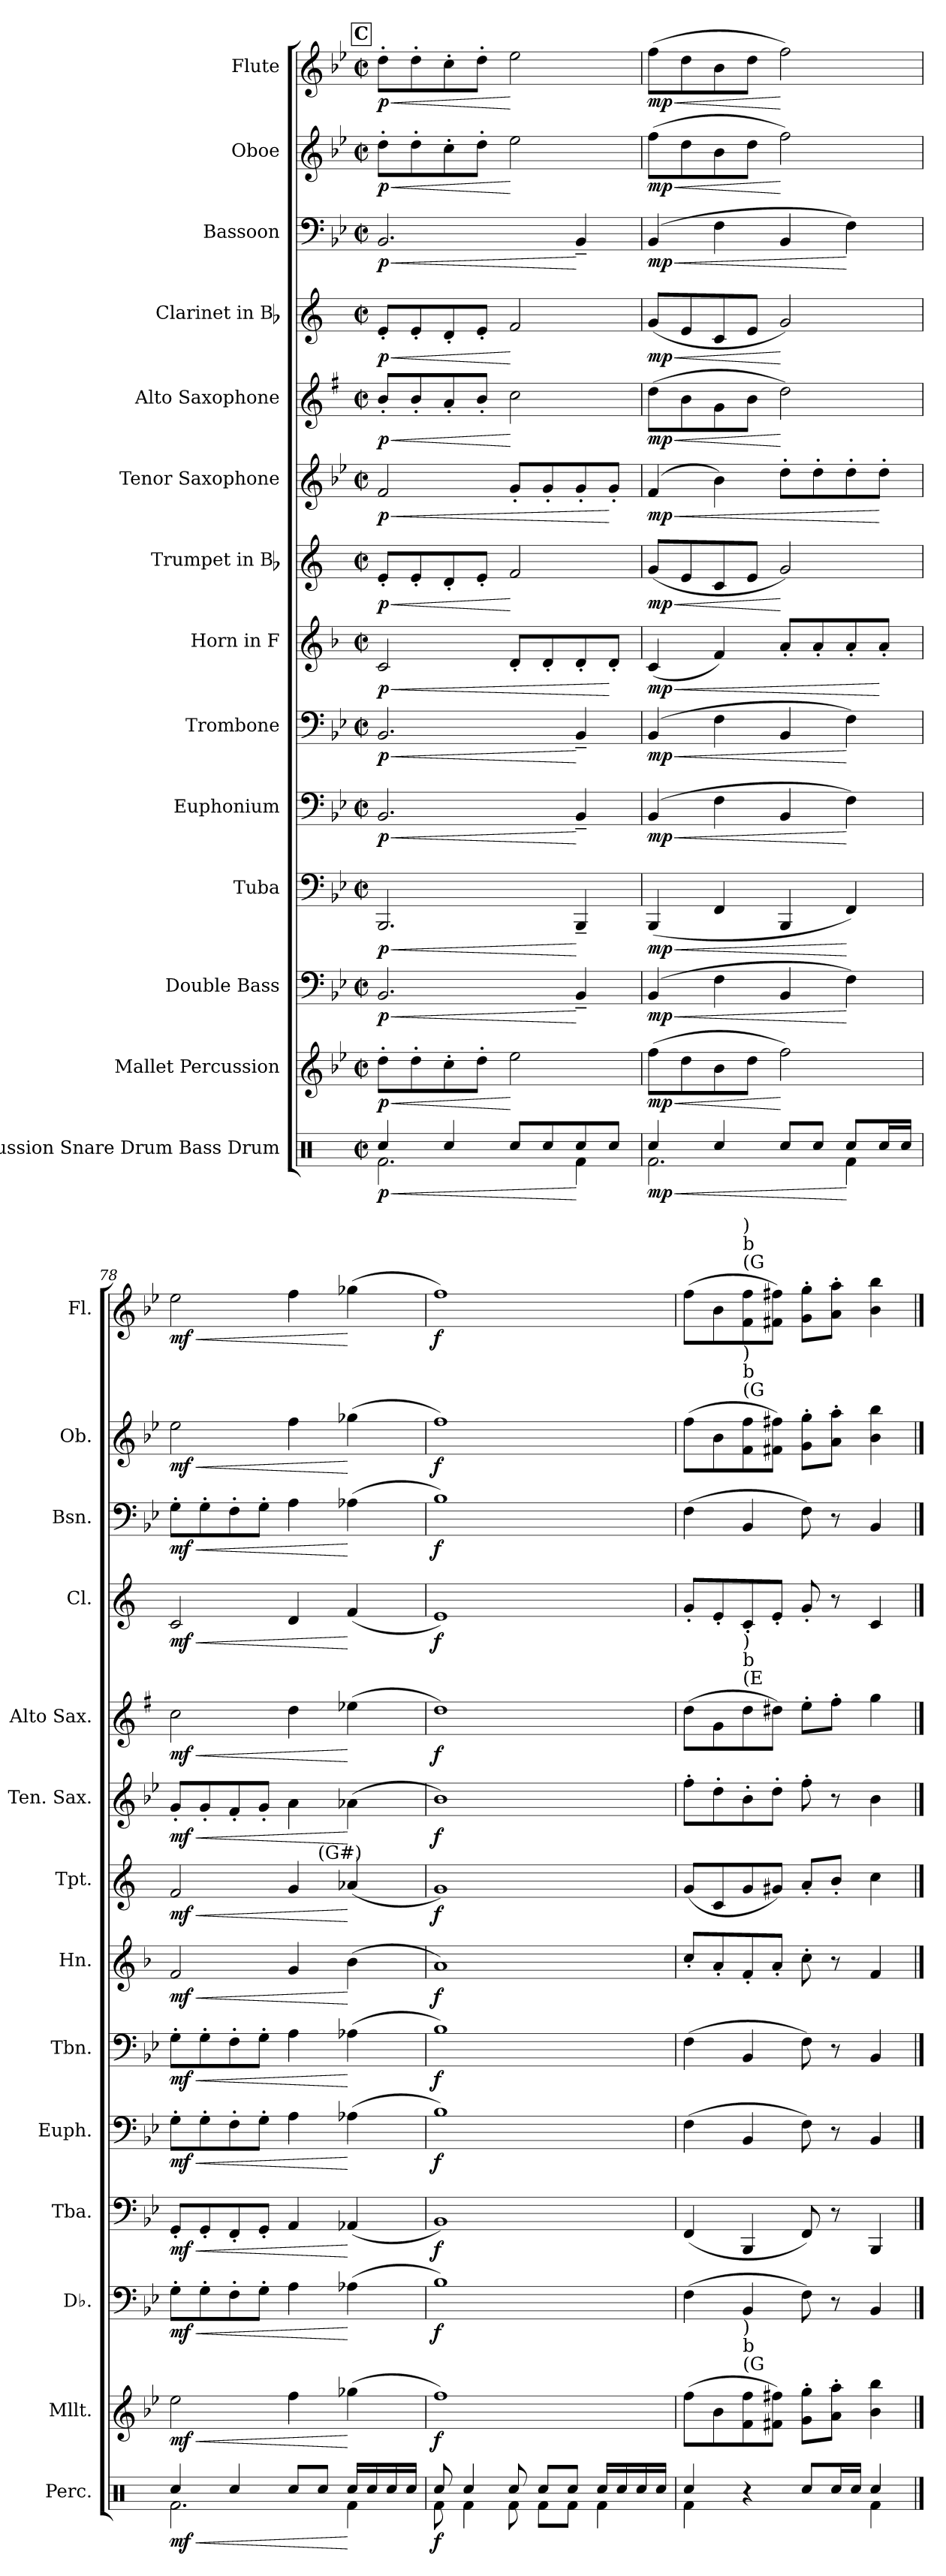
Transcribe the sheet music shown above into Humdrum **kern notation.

**kern	**dynam	**kern	**dynam	**kern	**dynam	**kern	**dynam	**kern	**dynam	**kern	**dynam	**kern	**dynam	**kern	**dynam	**kern	**dynam	**kern	**dynam	**kern	**dynam	**kern	**dynam	**kern	**dynam	**kern	**dynam
*part14	*part14	*part13	*part13	*part12	*part12	*part11	*part11	*part10	*part10	*part9	*part9	*part8	*part8	*part7	*part7	*part6	*part6	*part5	*part5	*part4	*part4	*part3	*part3	*part2	*part2	*part1	*part1
*staff14	*staff14	*staff13	*staff13	*staff12	*staff12	*staff11	*staff11	*staff10	*staff10	*staff9	*staff9	*staff8	*staff8	*staff7	*staff7	*staff6	*staff6	*staff5	*staff5	*staff4	*staff4	*staff3	*staff3	*staff2	*staff2	*staff1	*staff1
*I"Percussion Snare Drum Bass Drum	*	*I"Mallet Percussion	*	*I"Double Bass	*	*I"Tuba	*	*I"Euphonium	*	*I"Trombone	*	*I"Horn in F	*	*I"Trumpet in Bb	*	*I"Tenor Saxophone	*	*I"Alto Saxophone	*	*I"Clarinet in Bb	*	*I"Bassoon	*	*I"Oboe	*	*I"Flute	*
*I'Perc.	*	*I'Mllt.	*	*I'Db.	*	*I'Tba.	*	*I'Euph.	*	*I'Tbn.	*	*I'Hn.	*	*I'Tpt.	*	*I'Ten. Sax.	*	*I'Alto Sax.	*	*I'Cl.	*	*I'Bsn.	*	*I'Ob.	*	*I'Fl.	*
*clefX	*	*clefG2	*	*clefF4	*	*clefF4	*	*clefF4	*	*clefF4	*	*clefG2	*	*clefG2	*	*clefG2	*	*clefG2	*	*clefG2	*	*clefF4	*	*clefG2	*	*clefG2	*
*	*	*ITrd-14c-24	*	*ITrd7c12	*	*	*	*	*	*	*	*ITrd4c7	*	*ITrd1c2	*	*ITrd8c14	*	*ITrd5c9	*	*ITrd1c2	*	*	*	*	*	*	*
*k[]	*	*k[b-e-]	*	*k[b-e-]	*	*k[b-e-]	*	*k[b-e-]	*	*k[b-e-]	*	*k[b-e-]	*	*k[b-e-]	*	*k[b-e-]	*	*k[b-e-]	*	*k[b-e-]	*	*k[b-e-]	*	*k[b-e-]	*	*k[b-e-]	*
*C:	*	*B-:	*	*B-:	*	*B-:	*	*B-:	*	*B-:	*	*B-:	*	*B-:	*	*B-:	*	*B-:	*	*B-:	*	*B-:	*	*B-:	*	*B-:	*
*M2/2	*	*M2/2	*	*M2/2	*	*M2/2	*	*M2/2	*	*M2/2	*	*M2/2	*	*M2/2	*	*M2/2	*	*M2/2	*	*M2/2	*	*M2/2	*	*M2/2	*	*M2/2	*
*met(c|)	*	*met(c|)	*	*met(c|)	*	*met(c|)	*	*met(c|)	*	*met(c|)	*	*met(c|)	*	*met(c|)	*	*met(c|)	*	*met(c|)	*	*met(c|)	*	*met(c|)	*	*met(c|)	*	*met(c|)	*
!!LO:REH:place=s1:color=#000000:enc=box:fs=9.8061:t=C
=76	=76	=76	=76	=76	=76	=76	=76	=76	=76	=76	=76	=76	=76	=76	=76	=76	=76	=76	=76	=76	=76	=76	=76	=76	=76	=76	=76
*^	*	*	*	*	*	*	*	*	*	*	*	*	*	*	*	*	*	*	*	*	*	*	*	*	*	*	*
!	!	!LO:HP:b	!	!LO:HP:b	!	!LO:HP:b	!	!LO:HP:b	!	!LO:HP:b	!	!LO:HP:b	!	!LO:HP:b	!	!LO:HP:b	!	!LO:HP:b	!	!LO:HP:b	!	!LO:HP:b	!	!LO:HP:b	!	!LO:HP:b	!	!LO:HP:b
4Rcci/	2.Rfi\	< p	8dddd'i\L	< p	2.BBB-i/	< p	2.BBB-i/	< p	2.BB-i/	< p	2.BB-i/	< p	2Fi/	< p	8d'i/L	< p	2Fi/	< p	8d'i/L	< p	8d'i/L	< p	2.BB-i/	< p	8dd'i\L	< p	8dd'i\L	< p
.	.	.	8dddd'i\	.	.	.	.	.	.	.	.	.	.	.	8d'i/	.	.	.	8d'i/	.	8d'i/	.	.	.	8dd'i\	.	8dd'i\	.
4Rcci/	.	.	8cccc'i\	.	.	.	.	.	.	.	.	.	.	.	8c'i/	.	.	.	8c'i/	.	8c'i/	.	.	.	8cc'i\	.	8cc'i\	.
.	.	.	8dddd'i\J	.	.	.	.	.	.	.	.	.	.	.	8d'i/J	.	.	.	8d'i/J	.	8d'i/J	.	.	.	8dd'i\J	.	8dd'i\J	.
8Rcci/L	.	.	2eeee-i\	[	.	.	.	.	.	.	.	.	8G'i/L	.	2e-i/	[	8G'i/L	.	2e-i\	[	2e-i/	[	.	.	2ee-i\	[	2ee-i\	[
8Rcci/	.	.	.	.	.	.	.	.	.	.	.	.	8G'i/	.	.	.	8G'i/	.	.	.	.	.	.	.	.	.	.	.
8Rcci/	4Rfi\	[	.	.	4BBB-~i/	[	4BBB-~i/	[	4BB-~i/	[	4BB-~i/	[	8G'i/	.	.	.	8G'i/	.	.	.	.	.	4BB-~i/	[	.	.	.	.
8Rcci/J	.	.	.	.	.	.	.	.	.	.	.	.	8G'i/J	[	.	.	8G'i/J	[	.	.	.	.	.	.	.	.	.	.
=77	=77	=77	=77	=77	=77	=77	=77	=77	=77	=77	=77	=77	=77	=77	=77	=77	=77	=77	=77	=77	=77	=77	=77	=77	=77	=77	=77	=77
!	!	!LO:HP:b	!	!LO:HP:b	!	!LO:HP:b	!	!LO:HP:b	!	!LO:HP:b	!	!LO:HP:b	!	!LO:HP:b	!	!LO:HP:b	!	!LO:HP:b	!	!LO:HP:b	!	!LO:HP:b	!	!LO:HP:b	!	!LO:HP:b	!	!LO:HP:b
4Rcci/	2.Rfi\	< mp	(8ffffi\L	< mp	(4BBB-i/	< mp	(4BBB-i/	< mp	(4BB-i/	< mp	(4BB-i/	< mp	(4Fi/	< mp	(8fi/L	< mp	(4Fi/	< mp	(8fi\L	< mp	(8fi/L	< mp	(4BB-i/	< mp	(8ffi\L	< mp	(8ffi\L	< mp
.	.	.	8ddddi\	.	.	.	.	.	.	.	.	.	.	.	8di/	.	.	.	8di\	.	8di/	.	.	.	8ddi\	.	8ddi\	.
4Rcci/	.	.	8bbb-i\	.	4FFi\	.	4FFi/	.	4Fi\	.	4Fi\	.	4B-i/)	.	8B-i/	.	4B-i\)	.	8B-i\	.	8B-i/	.	4Fi\	.	8b-i\	.	8b-i\	.
.	.	.	8ddddi\J	.	.	.	.	.	.	.	.	.	.	.	8di/J	.	.	.	8di\J	.	8di/J	.	.	.	8ddi\J	.	8ddi\J	.
8Rcci/L	.	.	2ffffi\)	[	4BBB-i/	.	4BBB-i/	.	4BB-i/	.	4BB-i/	.	8d'i/L	.	2fi/)	[	8d'i\L	.	2fi\)	[	2fi/)	[	4BB-i/	.	2ffi\)	[	2ffi\)	[
8Rcci/J	.	.	.	.	.	.	.	.	.	.	.	.	8d'i/	.	.	.	8d'i\	.	.	.	.	.	.	.	.	.	.	.
8Rcci/L	4Rfi\	[	.	.	4FFi\)	[	4FFi/)	[	4Fi\)	[	4Fi\)	[	8d'i/	.	.	.	8d'i\	.	.	.	.	.	4Fi\)	[	.	.	.	.
16Rcci/L	.	.	.	.	.	.	.	.	.	.	.	.	8d'i/J	[	.	.	8d'i\J	[	.	.	.	.	.	.	.	.	.	.
16Rcci/JJ	.	.	.	.	.	.	.	.	.	.	.	.	.	.	.	.	.	.	.	.	.	.	.	.	.	.	.	.
=78	=78	=78	=78	=78	=78	=78	=78	=78	=78	=78	=78	=78	=78	=78	=78	=78	=78	=78	=78	=78	=78	=78	=78	=78	=78	=78	=78	=78
!	!	!LO:HP:b	!	!LO:HP:b	!	!LO:HP:b	!	!LO:HP:b	!	!LO:HP:b	!	!LO:HP:b	!	!LO:HP:b	!	!LO:HP:b	!	!LO:HP:b	!	!LO:HP:b	!	!LO:HP:b	!	!LO:HP:b	!	!LO:HP:b	!	!LO:HP:b
*	*	*	*	*	*	*	*	*	*	*	*	*	*	*	*^	*	*	*	*	*	*	*	*	*	*	*	*	*
4Rcci/	2.Rfi\	< mf	2eeee-i\	< mf	8GG'i\L	< mf	8GG'i/L	< mf	8G'i\L	< mf	8G'i\L	< mf	2B-i/	< mf	2e-i/	2ryy	< mf	8G'i/L	< mf	2e-i\	< mf	2B-i/	< mf	8G'i\L	< mf	2ee-i\	< mf	2ee-i\	< mf
.	.	.	.	.	8GG'i\	.	8GG'i/	.	8G'i\	.	8G'i\	.	.	.	.	.	.	8G'i/	.	.	.	.	.	8G'i\	.	.	.	.	.
4Rcci/	.	.	.	.	8FF'i\	.	8FF'i/	.	8F'i\	.	8F'i\	.	.	.	.	.	.	8F'i/	.	.	.	.	.	8F'i\	.	.	.	.	.
.	.	.	.	.	8GG'i\J	.	8GG'i/J	.	8G'i\J	.	8G'i\J	.	.	.	.	.	.	8G'i/J	.	.	.	.	.	8G'i\J	.	.	.	.	.
8Rcci/L	.	.	4ffffi\	.	4AAi\	.	4AAi/	.	4Ai\	.	4Ai\	.	4ci/	.	4fi/	8ryy	.	4Ai\	.	4fi\	.	4ci/	.	4Ai\	.	4ffi\	.	4ffi\	.
!	!	!	!	!	!	!	!	!	!	!	!	!	!	!	!	!LO:TX:a:t=(G#)	!	!	!	!	!	!	!	!	!	!	!	!	!
8Rcci/J	.	.	.	.	.	.	.	.	.	.	.	.	.	.	.	4.ryy	.	.	.	.	.	.	.	.	.	.	.	.	.
16Rcci/LL	4Rfi\	[	(4gggg-Xi\	[	(4AA-Xi\	[	(4AA-Xi/	[	(4A-Xi\	[	(4A-Xi\	[	(4e-i\	[	(4g-Xi/	.	[	(4A-Xi\	[	(4g-Xi\	[	(4e-i/	[	(4A-Xi\	[	(4gg-Xi\	[	(4gg-Xi\	[
16Rcci/	.	.	.	.	.	.	.	.	.	.	.	.	.	.	.	.	.	.	.	.	.	.	.	.	.	.	.	.	.
16Rcci/	.	.	.	.	.	.	.	.	.	.	.	.	.	.	.	.	.	.	.	.	.	.	.	.	.	.	.	.	.
16Rcci/JJ	.	.	.	.	.	.	.	.	.	.	.	.	.	.	.	.	.	.	.	.	.	.	.	.	.	.	.	.	.
*	*	*	*	*	*	*	*	*	*	*	*	*	*	*	*v	*v	*	*	*	*	*	*	*	*	*	*	*	*	*
=79	=79	=79	=79	=79	=79	=79	=79	=79	=79	=79	=79	=79	=79	=79	=79	=79	=79	=79	=79	=79	=79	=79	=79	=79	=79	=79	=79	=79
8Rcci/	8Rfi\	f	1ffffi)	f	1BB-i)	f	1BB-i)	f	1B-i)	f	1B-i)	f	1di)	f	1fi)	f	1B-i)	f	1fi)	f	1di)	f	1B-i)	f	1ffi)	f	1ffi)	f
4Rcci/	4Rfi\	.	.	.	.	.	.	.	.	.	.	.	.	.	.	.	.	.	.	.	.	.	.	.	.	.	.	.
8Rcci/	8Rfi\	.	.	.	.	.	.	.	.	.	.	.	.	.	.	.	.	.	.	.	.	.	.	.	.	.	.	.
8Rcci/L	8Rfi\L	.	.	.	.	.	.	.	.	.	.	.	.	.	.	.	.	.	.	.	.	.	.	.	.	.	.	.
8Rcci/J	8Rfi\J	.	.	.	.	.	.	.	.	.	.	.	.	.	.	.	.	.	.	.	.	.	.	.	.	.	.	.
16Rcci/LL	4Rfi\	.	.	.	.	.	.	.	.	.	.	.	.	.	.	.	.	.	.	.	.	.	.	.	.	.	.	.
16Rcci/	.	.	.	.	.	.	.	.	.	.	.	.	.	.	.	.	.	.	.	.	.	.	.	.	.	.	.	.
16Rcci/	.	.	.	.	.	.	.	.	.	.	.	.	.	.	.	.	.	.	.	.	.	.	.	.	.	.	.	.
16Rcci/JJ	.	.	.	.	.	.	.	.	.	.	.	.	.	.	.	.	.	.	.	.	.	.	.	.	.	.	.	.
=80	=80	=80	=80	=80	=80	=80	=80	=80	=80	=80	=80	=80	=80	=80	=80	=80	=80	=80	=80	=80	=80	=80	=80	=80	=80	=80	=80	=80
4Rcci/	4Rfi\	.	(8ffffi\L	.	(4FFi\	.	(4FFi/	.	(4Fi\	.	(4Fi\	.	8f'i/L	.	(8fi/L	.	8f'i\L	.	(8fi\L	.	8f'i/L	.	(4Fi\	.	(8ffi\L	.	(8ffi\L	.
.	.	.	8bbb-i\	.	.	.	.	.	.	.	.	.	8d'i/	.	8B-i/	.	8d'i\	.	8B-i\	.	8d'i/	.	.	.	8b-i\	.	8b-i\	.
!	!	!	!	!	!	!	!	!	!	!	!	!	!	!	!	!	!	!	!	!	!	!	!	!	!	!	!LO:TX:a:t=(G	!
!	!	!	!	!	!	!	!	!	!	!	!	!	!	!	!	!	!	!	!	!	!	!	!	!	!	!	!LO:TX:t=b	!
!	!	!	!	!	!	!	!	!	!	!	!	!	!	!	!	!	!	!	!	!	!	!	!	!	!	!	!LO:TX:t=)	!
!	!	!	!	!	!	!	!	!	!	!	!	!	!	!	!	!	!	!	!	!	!	!	!	!	!LO:TX:a:t=(G	!	!	!
!	!	!	!	!	!	!	!	!	!	!	!	!	!	!	!	!	!	!	!	!	!	!	!	!	!LO:TX:t=b	!	!	!
!	!	!	!	!	!	!	!	!	!	!	!	!	!	!	!	!	!	!	!	!	!	!	!	!	!LO:TX:t=)	!	!	!
!	!	!	!	!	!	!	!	!	!	!	!	!	!	!	!	!	!	!	!LO:TX:a:t=(E	!	!	!	!	!	!	!	!	!
!	!	!	!	!	!	!	!	!	!	!	!	!	!	!	!	!	!	!	!LO:TX:t=b	!	!	!	!	!	!	!	!	!
!	!	!	!	!	!	!	!	!	!	!	!	!	!	!	!	!	!	!	!LO:TX:t=)	!	!	!	!	!	!	!	!	!
!	!	!	!LO:TX:a:t=(G	!	!	!	!	!	!	!	!	!	!	!	!	!	!	!	!	!	!	!	!	!	!	!	!	!
!	!	!	!LO:TX:t=b	!	!	!	!	!	!	!	!	!	!	!	!	!	!	!	!	!	!	!	!	!	!	!	!	!
!	!	!	!LO:TX:t=)	!	!	!	!	!	!	!	!	!	!	!	!	!	!	!	!	!	!	!	!	!	!	!	!	!
4r	4ryy	.	8fffi\ 8ffffi	.	4BBB-i/	.	4BBB-i/	.	4BB-i/	.	4BB-i/	.	8B-'i/	.	8fi/	.	8B-'i\	.	8fi\	.	8B-'i/	.	4BB-i/	.	8fi\ 8ffi	.	8fi\ 8ffi	.
.	.	.	8fff#Xi\ 8ffff#XiJ)	.	.	.	.	.	.	.	.	.	8d'i/J	.	8f#Xi/J)	.	8d'i\J	.	8f#Xi\J)	.	8d'i/J	.	.	.	8f#Xi\ 8ff#XiJ)	.	8f#Xi\ 8ff#XiJ)	.
8Rcci/L	4ryy	.	8gggi\' 8ggggi'L	.	8FFi\)	.	8FFi/)	.	8Fi\)	.	8Fi\)	.	8f'i\	.	8g'i/L	.	8f'i\	.	8g'i\L	.	8f'i/	.	8Fi\)	.	8gi\' 8ggi'L	.	8gi\' 8ggi'L	.
16Rcci/L	.	.	8aaai\' 8aaaai'J	.	8r	.	8r	.	8r	.	8r	.	8r	.	8a'i/J	.	8r	.	8a'i\J	.	8r	.	8r	.	8ai\' 8aai'J	.	8ai\' 8aai'J	.
16Rcci/JJ	.	.	.	.	.	.	.	.	.	.	.	.	.	.	.	.	.	.	.	.	.	.	.	.	.	.	.	.
4Rcci/	4Rfi\	.	4bbb-i\ 4bbbb-i	.	4BBB-i/	.	4BBB-i/	.	4BB-i/	.	4BB-i/	.	4B-i/	.	4b-i\	.	4B-i\	.	4b-i\	.	4B-i/	.	4BB-i/	.	4b-i\ 4bb-i	.	4b-i\ 4bb-i	.
*v	*v	*	*	*	*	*	*	*	*	*	*	*	*	*	*	*	*	*	*	*	*	*	*	*	*	*	*	*
==	==	==	==	==	==	==	==	==	==	==	==	==	==	==	==	==	==	==	==	==	==	==	==	==	==	==	==
*-	*-	*-	*-	*-	*-	*-	*-	*-	*-	*-	*-	*-	*-	*-	*-	*-	*-	*-	*-	*-	*-	*-	*-	*-	*-	*-	*-
